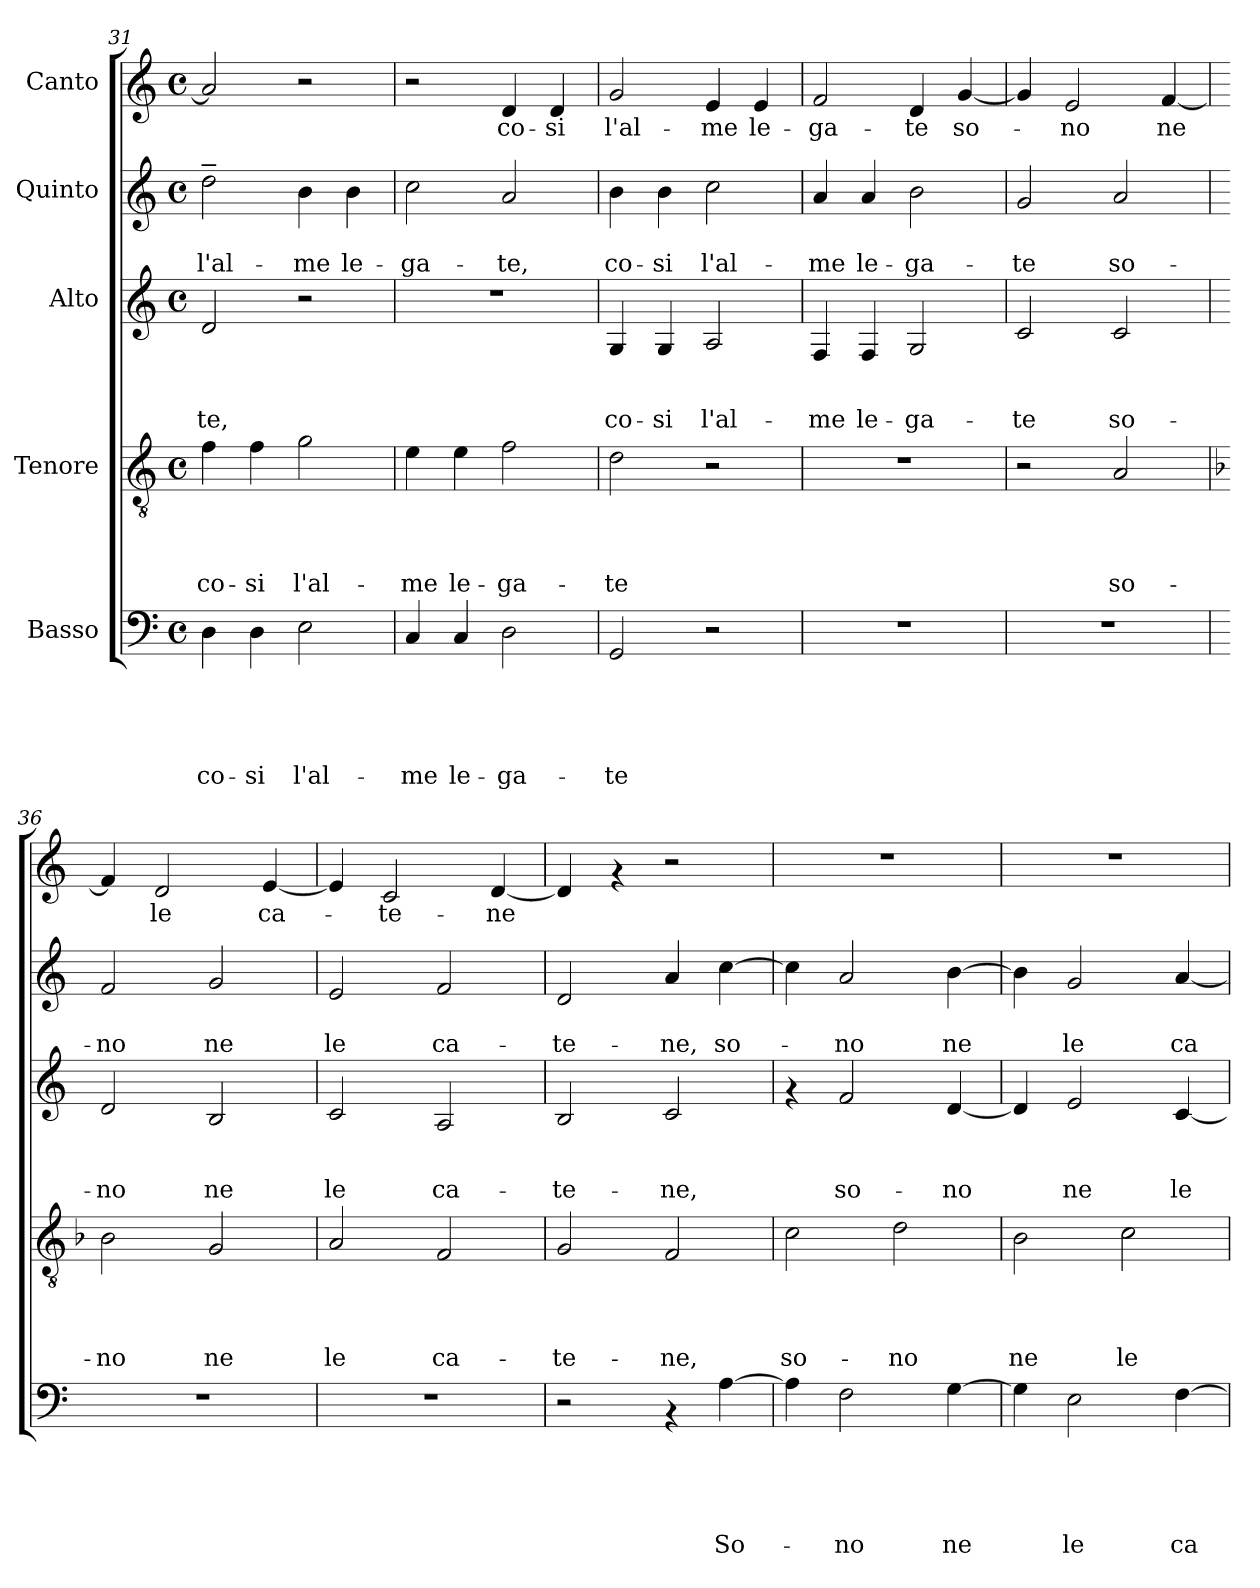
**kern	**text	**text	**text	**text	**text	**kern	**text	**text	**text	**text	**kern	**text	**text	**text	**kern	**text	**text	**kern	**text
*part5	*part5	*part5	*part5	*part5	*part5	*part4	*part4	*part4	*part4	*part4	*part3	*part3	*part3	*part3	*part2	*part2	*part2	*part1	*part1
*staff5	*staff5	*staff5	*staff5	*staff5	*staff5	*staff4	*staff4	*staff4	*staff4	*staff4	*staff3	*staff3	*staff3	*staff3	*staff2	*staff2	*staff2	*staff1	*staff1
*I"Basso	*	*	*	*	*	*I"Tenore	*	*	*	*	*I"Alto	*	*	*	*I"Quinto	*	*	*I"Canto	*
!!LO:PB:g=z
*clefF4	*	*	*	*	*	*clefGv2	*	*	*	*	*clefG2	*	*	*	*clefG2	*	*	*clefG2	*
*k[]	*	*	*	*	*	*k[]	*	*	*	*	*k[]	*	*	*	*k[]	*	*	*k[]	*
*C:	*	*	*	*	*	*C:	*	*	*	*	*C:	*	*	*	*C:	*	*	*C:	*
*M4/4	*	*	*	*	*	*M4/4	*	*	*	*	*M4/4	*	*	*	*M4/4	*	*	*M4/4	*
*met(c)	*	*	*	*	*	*met(c)	*	*	*	*	*met(c)	*	*	*	*met(c)	*	*	*met(c)	*
=31	=31	=31	=31	=31	=31	=31	=31	=31	=31	=31	=31	=31	=31	=31	=31	=31	=31	=31	=31
!	!	!	!	!	!LO:LY:b	!	!	!	!	!LO:LY:b	!	!	!	!LO:LY:b	!	!	!LO:LY:b	!	!
4D\	.	.	.	.	co-	4f\	.	.	.	co-	2d/	.	.	-te,	2dd~>\	.	l'al-	2a/]	.
!	!	!	!	!	!LO:LY:b	!	!	!	!	!LO:LY:b	!	!	!	!	!	!	!	!	!
4D\	.	.	.	.	-si	4f\	.	.	.	-si	.	.	.	.	.	.	.	.	.
!	!	!	!	!	!LO:LY:b	!	!	!	!	!LO:LY:b	!	!	!	!	!	!	!LO:LY:b	!	!
2E\	.	.	.	.	l'al-	2g\	.	.	.	l'al-	2r	.	.	.	4b\	.	-me	2r	.
!	!	!	!	!	!	!	!	!	!	!	!	!	!	!	!	!	!LO:LY:b	!	!
.	.	.	.	.	.	.	.	.	.	.	.	.	.	.	4b\	.	le-	.	.
=32	=32	=32	=32	=32	=32	=32	=32	=32	=32	=32	=32	=32	=32	=32	=32	=32	=32	=32	=32
!	!	!	!	!	!LO:LY:b	!	!	!	!	!LO:LY:b	!	!	!	!	!	!	!LO:LY:b	!	!
4C/	.	.	.	.	-me	4e\	.	.	.	-me	1r	.	.	.	2cc\	.	-ga-	2r	.
!	!	!	!	!	!LO:LY:b	!	!	!	!	!LO:LY:b	!	!	!	!	!	!	!	!	!
4C/	.	.	.	.	le-	4e\	.	.	.	le-	.	.	.	.	.	.	.	.	.
!	!	!	!	!	!LO:LY:b	!	!	!	!	!LO:LY:b	!	!	!	!	!	!	!LO:LY:b	!	!LO:LY:b
2D\	.	.	.	.	-ga-	2f\	.	.	.	-ga-	.	.	.	.	2a/	.	-te,	4d/	co-
!	!	!	!	!	!	!	!	!	!	!	!	!	!	!	!	!	!	!	!LO:LY:b
.	.	.	.	.	.	.	.	.	.	.	.	.	.	.	.	.	.	4d/	-si
=33	=33	=33	=33	=33	=33	=33	=33	=33	=33	=33	=33	=33	=33	=33	=33	=33	=33	=33	=33
!	!	!	!	!	!LO:LY:b	!	!	!	!	!LO:LY:b	!	!	!	!LO:LY:b	!	!	!LO:LY:b	!	!LO:LY:b
2GG/	.	.	.	.	-te	2d\	.	.	.	-te	4G/	.	.	co-	4b\	.	co-	2g/	l'al-
!	!	!	!	!	!	!	!	!	!	!	!	!	!	!LO:LY:b	!	!	!LO:LY:b	!	!
.	.	.	.	.	.	.	.	.	.	.	4G/	.	.	-si	4b\	.	-si	.	.
!	!	!	!	!	!	!	!	!	!	!	!	!	!	!LO:LY:b	!	!	!LO:LY:b	!	!LO:LY:b
2r	.	.	.	.	.	2r	.	.	.	.	2A/	.	.	l'al-	2cc\	.	l'al-	4e/	-me
!	!	!	!	!	!	!	!	!	!	!	!	!	!	!	!	!	!	!	!LO:LY:b
.	.	.	.	.	.	.	.	.	.	.	.	.	.	.	.	.	.	4e/	le-
=34	=34	=34	=34	=34	=34	=34	=34	=34	=34	=34	=34	=34	=34	=34	=34	=34	=34	=34	=34
!	!	!	!	!	!	!	!	!	!	!	!	!	!	!LO:LY:b	!	!	!LO:LY:b	!	!LO:LY:b
1r	.	.	.	.	.	1r	.	.	.	.	4F/	.	.	-me	4a/	.	-me	2f/	-ga-
!	!	!	!	!	!	!	!	!	!	!	!	!	!	!LO:LY:b	!	!	!LO:LY:b	!	!
.	.	.	.	.	.	.	.	.	.	.	4F/	.	.	le-	4a/	.	le-	.	.
!	!	!	!	!	!	!	!	!	!	!	!	!	!	!LO:LY:b	!	!	!LO:LY:b	!	!LO:LY:b
.	.	.	.	.	.	.	.	.	.	.	2G/	.	.	-ga-	2b\	.	-ga-	4d/	-te
!	!	!	!	!	!	!	!	!	!	!	!	!	!	!	!	!	!	!	!LO:LY:b
.	.	.	.	.	.	.	.	.	.	.	.	.	.	.	.	.	.	[<4g/	so-
=35	=35	=35	=35	=35	=35	=35	=35	=35	=35	=35	=35	=35	=35	=35	=35	=35	=35	=35	=35
!	!	!	!	!	!	!	!	!	!	!	!	!	!	!LO:LY:b	!	!	!LO:LY:b	!	!
1r	.	.	.	.	.	2r	.	.	.	.	2c/	.	.	-te	2g/	.	-te	4g/]	.
!	!	!	!	!	!	!	!	!	!	!	!	!	!	!	!	!	!	!	!LO:LY:b
.	.	.	.	.	.	.	.	.	.	.	.	.	.	.	.	.	.	2e/	-no
!	!	!	!	!	!	!	!	!	!	!LO:LY:b	!	!	!	!LO:LY:b	!	!	!LO:LY:b	!	!
.	.	.	.	.	.	2A/	.	.	.	so-	2c/	.	.	so-	2a/	.	so-	.	.
!	!	!	!	!	!	!	!	!	!	!	!	!	!	!	!	!	!	!	!LO:LY:b
.	.	.	.	.	.	.	.	.	.	.	.	.	.	.	.	.	.	[<4f/	ne
!!LO:LB:g=z
=36	=36	=36	=36	=36	=36	=36	=36	=36	=36	=36	=36	=36	=36	=36	=36	=36	=36	=36	=36
*	*	*	*	*	*	*k[b-]	*	*	*	*	*	*	*	*	*	*	*	*	*
*	*	*	*	*	*	*F:	*	*	*	*	*	*	*	*	*	*	*	*	*
!	!	!	!	!	!	!	!	!	!	!LO:LY:b	!	!	!	!LO:LY:b	!	!	!LO:LY:b	!	!
1r	.	.	.	.	.	2B-\	.	.	.	-no	2d/	.	.	-no	2f/	.	-no	4f/]	.
!	!	!	!	!	!	!	!	!	!	!	!	!	!	!	!	!	!	!	!LO:LY:b
.	.	.	.	.	.	.	.	.	.	.	.	.	.	.	.	.	.	2d/	le
!	!	!	!	!	!	!	!	!	!	!LO:LY:b	!	!	!	!LO:LY:b	!	!	!LO:LY:b	!	!
.	.	.	.	.	.	2G/	.	.	.	ne	2B/	.	.	ne	2g/	.	ne	.	.
!	!	!	!	!	!	!	!	!	!	!	!	!	!	!	!	!	!	!	!LO:LY:b
.	.	.	.	.	.	.	.	.	.	.	.	.	.	.	.	.	.	[<4e/	ca-
=37	=37	=37	=37	=37	=37	=37	=37	=37	=37	=37	=37	=37	=37	=37	=37	=37	=37	=37	=37
!	!	!	!	!	!	!	!	!	!	!LO:LY:b	!	!	!	!LO:LY:b	!	!	!LO:LY:b	!	!
1r	.	.	.	.	.	2A/	.	.	.	le	2c/	.	.	le	2e/	.	le	4e/]	.
!	!	!	!	!	!	!	!	!	!	!	!	!	!	!	!	!	!	!	!LO:LY:b
.	.	.	.	.	.	.	.	.	.	.	.	.	.	.	.	.	.	2c/	-te-
!	!	!	!	!	!	!	!	!	!	!LO:LY:b	!	!	!	!LO:LY:b	!	!	!LO:LY:b	!	!
.	.	.	.	.	.	2F/	.	.	.	ca-	2A/	.	.	ca-	2f/	.	ca-	.	.
!	!	!	!	!	!	!	!	!	!	!	!	!	!	!	!	!	!	!	!LO:LY:b
.	.	.	.	.	.	.	.	.	.	.	.	.	.	.	.	.	.	[<4d/	-ne
=38	=38	=38	=38	=38	=38	=38	=38	=38	=38	=38	=38	=38	=38	=38	=38	=38	=38	=38	=38
!	!	!	!	!	!	!	!	!	!	!LO:LY:b	!	!	!	!LO:LY:b	!	!	!LO:LY:b	!	!
2r	.	.	.	.	.	2G/	.	.	.	-te-	2B/	.	.	-te-	2d/	.	-te-	4d/]	.
.	.	.	.	.	.	.	.	.	.	.	.	.	.	.	.	.	.	4rf	.
!	!	!	!	!	!	!	!	!	!	!LO:LY:b	!	!	!	!LO:LY:b	!	!	!LO:LY:b	!	!
4rAA	.	.	.	.	.	2F/	.	.	.	-ne,	2c/	.	.	-ne,	4a/	.	-ne,	2r	.
!	!	!	!	!	!LO:LY:b	!	!	!	!	!	!	!	!	!	!	!	!LO:LY:b	!	!
[>4A\	.	.	.	.	So-	.	.	.	.	.	.	.	.	.	[>4cc\	.	so-	.	.
=39	=39	=39	=39	=39	=39	=39	=39	=39	=39	=39	=39	=39	=39	=39	=39	=39	=39	=39	=39
!	!	!	!	!	!	!	!	!	!	!LO:LY:b	!	!	!	!	!	!	!	!	!
4A\]	.	.	.	.	.	2c\	.	.	.	so-	4rf	.	.	.	4cc\]	.	.	1r	.
!	!	!	!	!	!LO:LY:b	!	!	!	!	!	!	!	!	!LO:LY:b	!	!	!LO:LY:b	!	!
2F\	.	.	.	.	-no	.	.	.	.	.	2f/	.	.	so-	2a/	.	-no	.	.
!	!	!	!	!	!	!	!	!	!	!LO:LY:b	!	!	!	!	!	!	!	!	!
.	.	.	.	.	.	2d\	.	.	.	-no	.	.	.	.	.	.	.	.	.
!	!	!	!	!	!LO:LY:b	!	!	!	!	!	!	!	!	!LO:LY:b	!	!	!LO:LY:b	!	!
[>4G\	.	.	.	.	ne	.	.	.	.	.	[<4d/	.	.	-no	[>4b\	.	ne	.	.
=40	=40	=40	=40	=40	=40	=40	=40	=40	=40	=40	=40	=40	=40	=40	=40	=40	=40	=40	=40
!	!	!	!	!	!	!	!	!	!	!LO:LY:b	!	!	!	!	!	!	!	!	!
4G\]	.	.	.	.	.	2B-\	.	.	.	ne	4d/]	.	.	.	4b\]	.	.	1r	.
!	!	!	!	!	!LO:LY:b	!	!	!	!	!	!	!	!	!LO:LY:b	!	!	!LO:LY:b	!	!
2E\	.	.	.	.	le	.	.	.	.	.	2e/	.	.	ne	2g/	.	le	.	.
!	!	!	!	!	!	!	!	!	!	!LO:LY:b	!	!	!	!	!	!	!	!	!
.	.	.	.	.	.	2c\	.	.	.	le	.	.	.	.	.	.	.	.	.
!	!	!	!	!	!LO:LY:b	!	!	!	!	!	!	!	!	!LO:LY:b	!	!	!LO:LY:b	!	!
[<4F\	.	.	.	.	ca-	.	.	.	.	.	[<4c/	.	.	le	[<4a/	.	ca-	.	.
=	=	=	=	=	=	=	=	=	=	=	=	=	=	=	=	=	=	=	=
*-	*-	*-	*-	*-	*-	*-	*-	*-	*-	*-	*-	*-	*-	*-	*-	*-	*-	*-	*-
